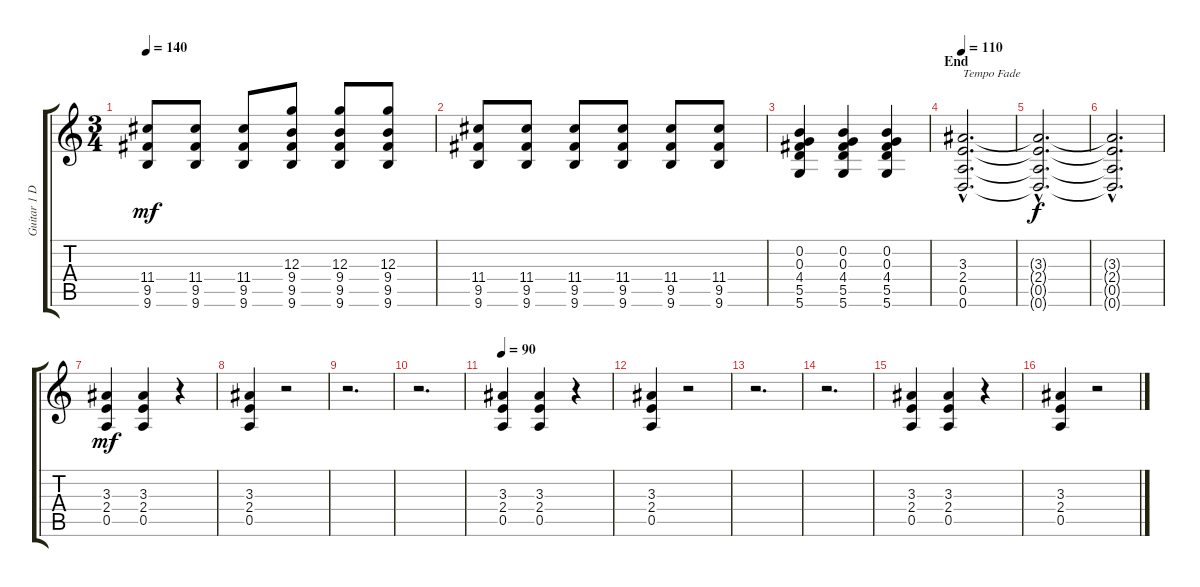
\track ("Guitar 1 Distort" "Guitar 1 D") {instrument distortionguitar}
\staff {score tabs}
\tuning (E4 B3 G3 D3 A2 D2) {hide}
\ts (3 4)
\tempo 140
\clef g2
\ks c
(11.4 9.5 9.6).8{dy mf} (11.4 9.5 9.6).8 (11.4 9.5 9.6).8 (12.3 9.4 9.5 9.6).8 (12.3 9.4 9.5 9.6).8 (12.3 9.4 9.5 9.6).8 |
(11.4 9.5 9.6).8 (11.4 9.5 9.6).8 (11.4 9.5 9.6).8 (11.4 9.5 9.6).8 (11.4 9.5 9.6).8 (11.4 9.5 9.6).8 |
(0.2 0.3 4.4 5.5 5.6).4 (0.2 0.3 4.4 5.5 5.6).4 (0.2 0.3 4.4 5.5 5.6).4 |
\section ("" "End")
\tempo 110
(3.3{hac} 2.4{hac} 0.5{hac} 0.6{hac}).2{d txt "Tempo Fade"} |
(3.3{hac t} 2.4{hac t} 0.5{hac t} 0.6{hac t}).2{d dy f} |
(3.3{hac t} 2.4{hac t} 0.5{hac t} 0.6{hac t}).2{d} |
(3.3 2.4 0.5).4{dy mf} (3.3 2.4 0.5).4 r.4 |
(3.3 2.4 0.5).4 r.2 |
r.2{d} |
r.2{d} |
\tempo 90
(3.3 2.4 0.5).4 (3.3 2.4 0.5).4 r.4 |
(3.3 2.4 0.5).4 r.2 |
r.2{d} |
r.2{d} |
(3.3 2.4 0.5).4 (3.3 2.4 0.5).4 r.4 |
(3.3 2.4 0.5).4 r.2
